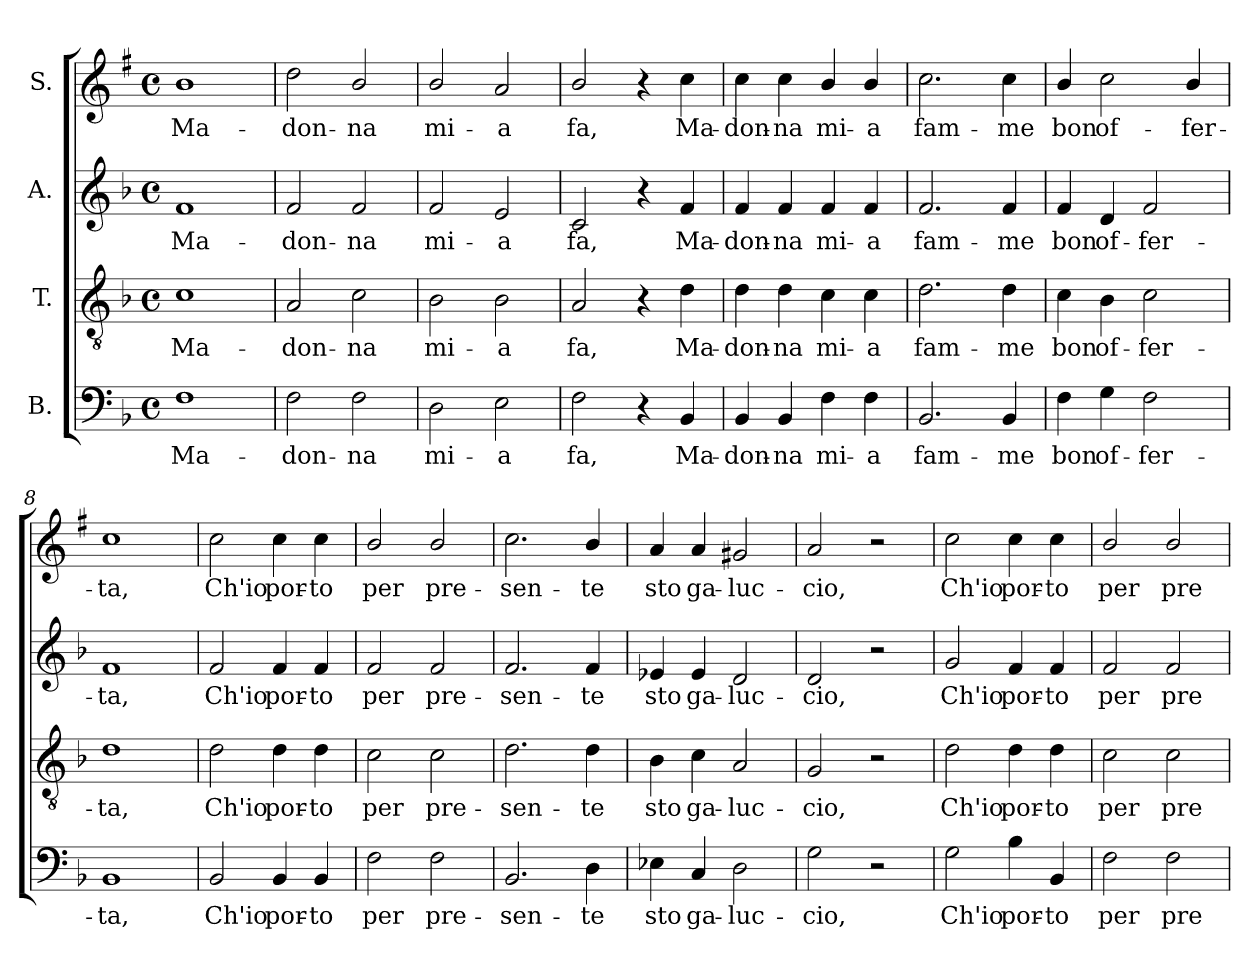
**kern	**text	**kern	**text	**kern	**text	**kern	**text
*part4	*part4	*part3	*part3	*part2	*part2	*part1	*part1
*staff4	*staff4	*staff3	*staff3	*staff2	*staff2	*staff1	*staff1
*I"B.	*	*I"T.	*	*I"A.	*	*I"S.	*
*clefF4	*	*clefGv2	*	*clefG2	*	*clefG2	*
*	*	*	*	*	*	*ITrd1c2	*
*k[b-]	*	*k[b-]	*	*k[b-]	*	*k[b-]	*
*F:	*	*F:	*	*F:	*	*F:	*
*M4/4	*	*M4/4	*	*M4/4	*	*M4/4	*
*met(c)	*	*met(c)	*	*met(c)	*	*met(c)	*
=1	=1	=1	=1	=1	=1	=1	=1
1F	Ma-	1c	Ma-	1f	Ma-	1a	Ma-
=2	=2	=2	=2	=2	=2	=2	=2
2F\	-don-	2A/	-don-	2f/	-don-	2cc\	-don-
2F\	-na	2c\	-na	2f/	-na	2a/	-na
=3	=3	=3	=3	=3	=3	=3	=3
2D\	mi-	2B-\	mi-	2f/	mi-	2a/	mi-
2E\	-a	2B-\	-a	2e/	-a	2g/	-a
=4	=4	=4	=4	=4	=4	=4	=4
2F\	fa,	2A/	fa,	2c/	fa,	2a/	fa,
4r	.	4r	.	4r	.	4r	.
4BB-/	Ma-	4d\	Ma-	4f/	Ma-	4b-\	Ma-
=5	=5	=5	=5	=5	=5	=5	=5
4BB-/	-don-	4d\	-don-	4f/	-don-	4b-\	-don-
4BB-/	-na	4d\	-na	4f/	-na	4b-\	-na
4F\	mi-	4c\	mi-	4f/	mi-	4a/	mi-
4F\	-a	4c\	-a	4f/	-a	4a/	-a
=6	=6	=6	=6	=6	=6	=6	=6
2.BB-/	fam-	2.d\	fam-	2.f/	fam-	2.b-\	fam-
4BB-/	-me	4d\	-me	4f/	-me	4b-\	-me
=7	=7	=7	=7	=7	=7	=7	=7
4F\	bon	4c\	bon	4f/	bon	4a/	bon
4G\	of-	4B-\	of-	4d/	of-	2b-\	of-
2F\	-fer-	2c\	-fer-	2f/	-fer-	.	.
.	.	.	.	.	.	4a/	-fer-
!!LO:LB:g=z
=8	=8	=8	=8	=8	=8	=8	=8
1BB-	-ta,	1d	-ta,	1f	-ta,	1b-	-ta,
=9	=9	=9	=9	=9	=9	=9	=9
2BB-/	Ch'io	2d\	Ch'io	2f/	Ch'io	2b-\	Ch'io
4BB-/	por-	4d\	por-	4f/	por-	4b-\	por-
4BB-/	-to	4d\	-to	4f/	-to	4b-\	-to
=10	=10	=10	=10	=10	=10	=10	=10
2F\	per	2c\	per	2f/	per	2a/	per
2F\	pre-	2c\	pre-	2f/	pre-	2a/	pre-
=11	=11	=11	=11	=11	=11	=11	=11
2.BB-/	-sen-	2.d\	-sen-	2.f/	-sen-	2.b-\	-sen-
4D\	-te	4d\	-te	4f/	-te	4a/	-te
=12	=12	=12	=12	=12	=12	=12	=12
4E-X\	sto	4B-\	sto	4e-X/	sto	4g/	sto
4C/	ga-	4c\	ga-	4e-/	ga-	4g/	ga-
2D\	-luc-	2A/	-luc-	2d/	-luc-	2f#X/	-luc-
=13	=13	=13	=13	=13	=13	=13	=13
2G\	-cio,	2G/	-cio,	2d/	-cio,	2g/	-cio,
2r	.	2r	.	2r	.	2r	.
=14	=14	=14	=14	=14	=14	=14	=14
2G\	Ch'io	2d\	Ch'io	2g/	Ch'io	2b-\	Ch'io
4B-\	por-	4d\	por-	4f/	por-	4b-\	por-
4BB-/	-to	4d\	-to	4f/	-to	4b-\	-to
=15	=15	=15	=15	=15	=15	=15	=15
2F\	per	2c\	per	2f/	per	2a/	per
2F\	pre-	2c\	pre-	2f/	pre-	2a/	pre-
=	=	=	=	=	=	=	=
*-	*-	*-	*-	*-	*-	*-	*-
